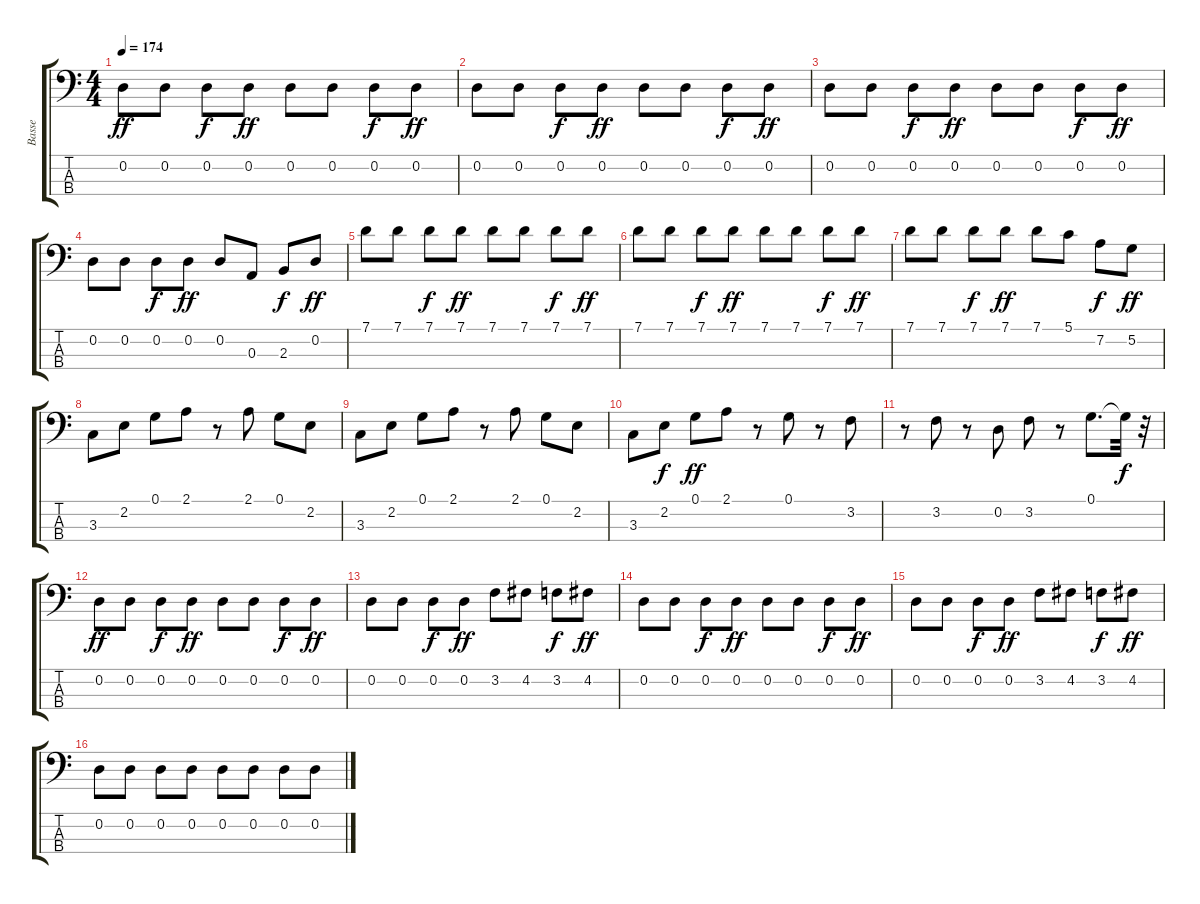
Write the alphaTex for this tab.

\track ("Basse" "Basse") {instrument electricbassfinger}
\staff {score tabs}
\tuning (G2 D2 A1 E1) {hide}
\ts (4 4)
\tempo 174
\clef f4
\ks c
0.2.8{dy ff} 0.2.8 0.2.8{dy f} 0.2.8{dy ff} 0.2.8 0.2.8 0.2.8{dy f} 0.2.8{dy ff} |
0.2.8 0.2.8 0.2.8{dy f} 0.2.8{dy ff} 0.2.8 0.2.8 0.2.8{dy f} 0.2.8{dy ff} |
0.2.8 0.2.8 0.2.8{dy f} 0.2.8{dy ff} 0.2.8 0.2.8 0.2.8{dy f} 0.2.8{dy ff} |
0.2.8 0.2.8 0.2.8{dy f} 0.2.8{dy ff} 0.2.8 0.3.8 2.3.8{dy f} 0.2.8{dy ff} |
7.1.8 7.1.8 7.1.8{dy f} 7.1.8{dy ff} 7.1.8 7.1.8 7.1.8{dy f} 7.1.8{dy ff} |
7.1.8 7.1.8 7.1.8{dy f} 7.1.8{dy ff} 7.1.8 7.1.8 7.1.8{dy f} 7.1.8{dy ff} |
7.1.8 7.1.8 7.1.8{dy f} 7.1.8{dy ff} 7.1.8 5.1.8 7.2.8{dy f} 5.2.8{dy ff} |
3.3.8 2.2.8 0.1.8 2.1.8 r.8 2.1.8 0.1.8 2.2.8 |
3.3.8 2.2.8 0.1.8 2.1.8 r.8 2.1.8 0.1.8 2.2.8 |
3.3.8 2.2.8{dy f} 0.1.8{dy ff} 2.1.8 r.8 0.1.8 r.8 3.2.8 |
r.8 3.2.8 r.8 0.2.8 3.2.8 r.8 0.1.8{d} 0.1{t}.32{dy f} r.32 |
0.2.8{dy ff} 0.2.8 0.2.8{dy f} 0.2.8{dy ff} 0.2.8 0.2.8 0.2.8{dy f} 0.2.8{dy ff} |
0.2.8 0.2.8 0.2.8{dy f} 0.2.8{dy ff} 3.2.8 4.2.8 3.2.8{dy f} 4.2.8{dy ff} |
0.2.8 0.2.8 0.2.8{dy f} 0.2.8{dy ff} 0.2.8 0.2.8 0.2.8{dy f} 0.2.8{dy ff} |
0.2.8 0.2.8 0.2.8{dy f} 0.2.8{dy ff} 3.2.8 4.2.8 3.2.8{dy f} 4.2.8{dy ff} |
0.2.8 0.2.8 0.2.8 0.2.8 0.2.8 0.2.8 0.2.8 0.2.8
